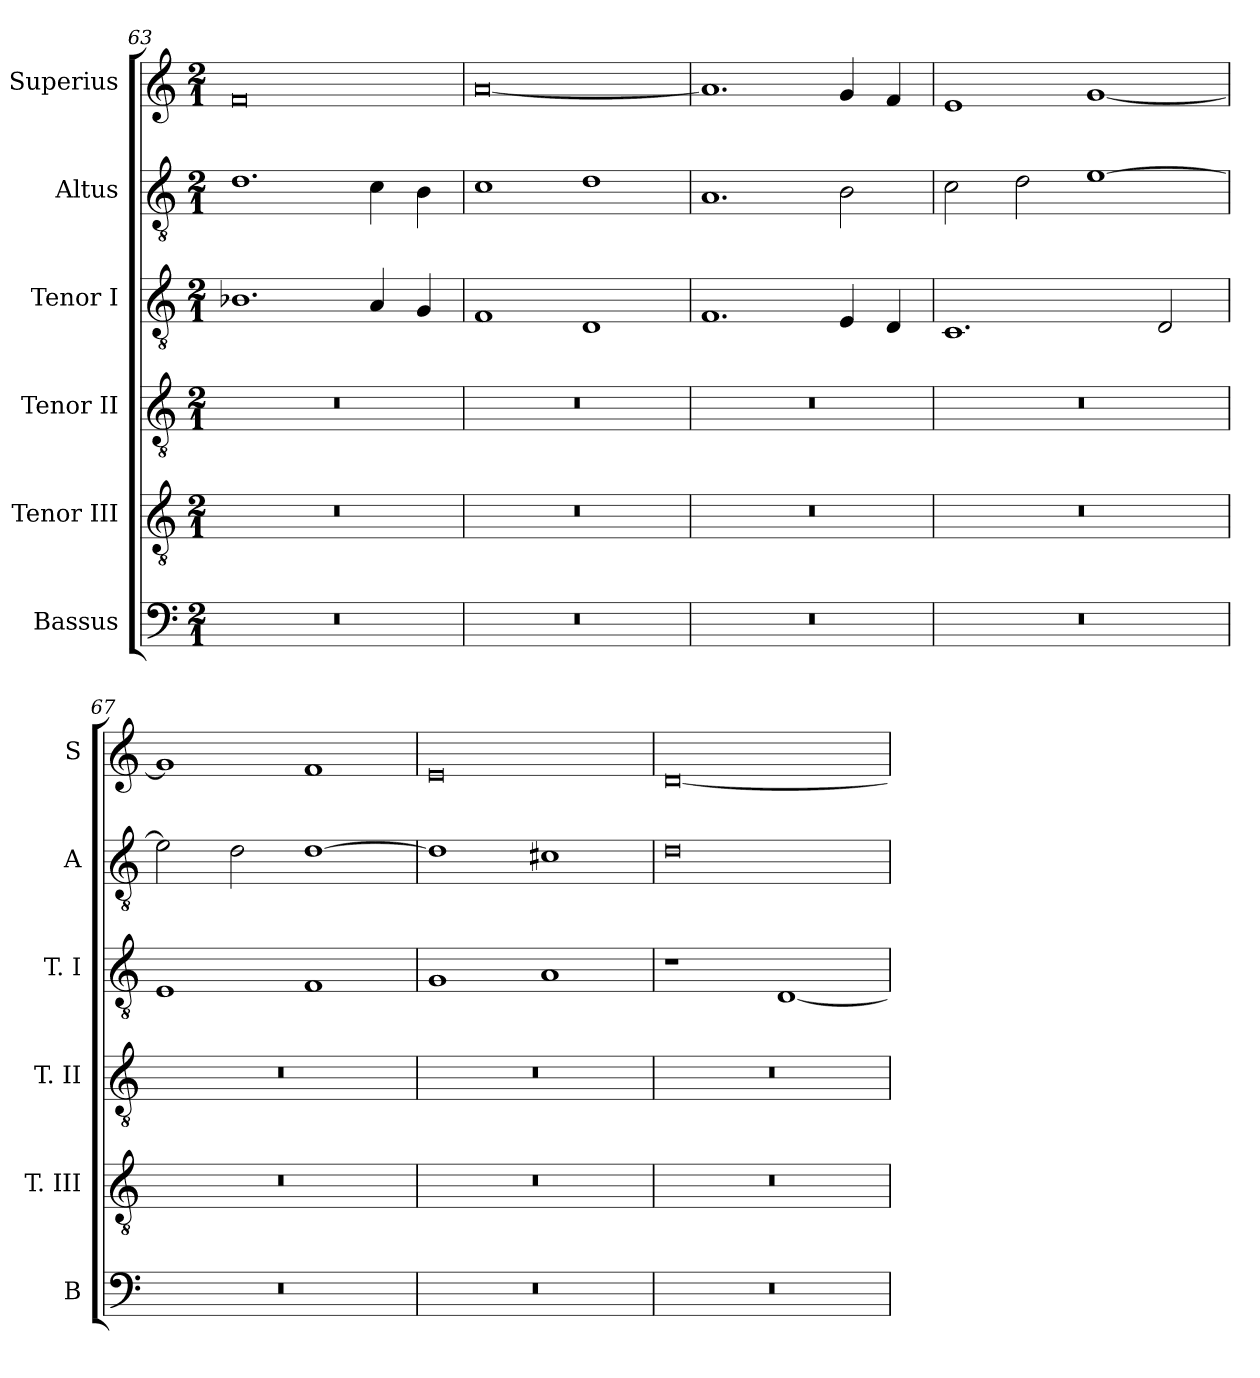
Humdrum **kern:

**kern	**kern	**kern	**kern	**kern	**kern
*part6	*part5	*part4	*part3	*part2	*part1
*staff6	*staff5	*staff4	*staff3	*staff2	*staff1
*I"Bassus	*I"Tenor III	*I"Tenor II	*I"Tenor I	*I"Altus	*I"Superius
*I'B	*I'T. III	*I'T. II	*I'T. I	*I'A	*I'S
*clefF4	*clefGv2	*clefGv2	*clefGv2	*clefGv2	*clefG2
*k[]	*k[]	*k[]	*k[]	*k[]	*k[]
*C:	*C:	*C:	*C:	*C:	*C:
*M2/1	*M2/1	*M2/1	*M2/1	*M2/1	*M2/1
=63	=63	=63	=63	=63	=63
0r	0r	0r	1.B-X	1.d	0f
.	.	.	4A	4c	.
.	.	.	4G	4B	.
=64	=64	=64	=64	=64	=64
0r	0r	0r	1F	1c	[0a
.	.	.	1D	1d	.
=65	=65	=65	=65	=65	=65
0r	0r	0r	1.F	1.A	1.a]
.	.	.	4E	2B	4g
.	.	.	4D	.	4f
=66	=66	=66	=66	=66	=66
0r	0r	0r	1.C	2c	1e
.	.	.	.	2d	.
.	.	.	.	[1e	[1g
.	.	.	2D	.	.
=67	=67	=67	=67	=67	=67
0r	0r	0r	1E	2e]	1g]
.	.	.	.	2d	.
.	.	.	1F	[1d	1f
=68	=68	=68	=68	=68	=68
0r	0r	0r	1G	1d]	0e
.	.	.	1A	1c#X	.
=69	=69	=69	=69	=69	=69
0r	0r	0r	1r	0d	[0d
.	.	.	[1D	.	.
=	=	=	=	=	=
*-	*-	*-	*-	*-	*-
